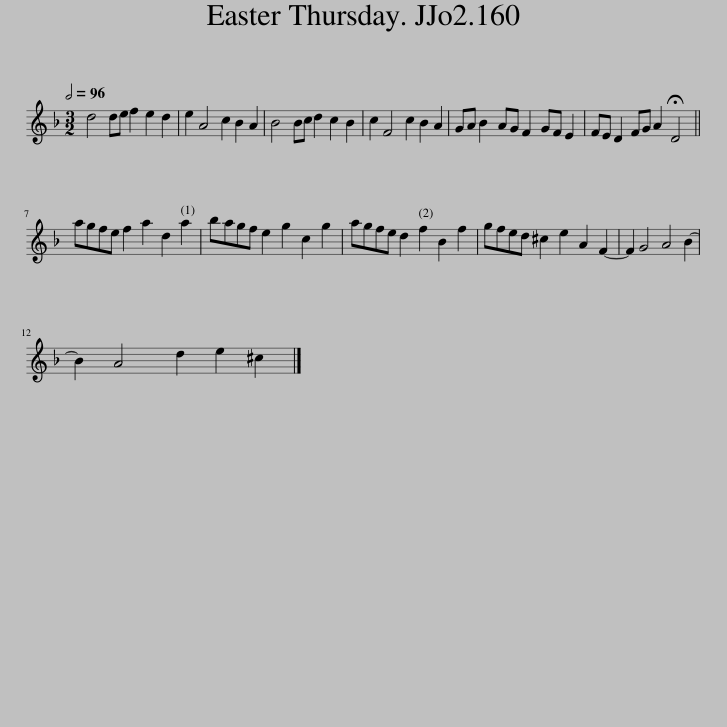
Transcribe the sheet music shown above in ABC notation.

X:1
L:1/8
Q:1/2=96
M:3/2
I:linebreak $
K:Dmin
V:1 treble
V:1
 d4 de f2 e2 d2 | e2 A4 c2 B2 A2 | B4 Bc d2 c2 B2 | c2 F4 c2 B2 A2 | GA B2 AG F2 GF E2 | %5
 FE D2 FG A2 !fermata!D4 ||$ agfe f2 a2 d2 a2 | bagf e2 g2 c2 g2 | agfe d2 f2 B2 f2 | gfed ^c2 e2 A2 F2- | %10
 F2 G4 A4 B2- |$ B2 A4 d2 e2 ^c2 |] %12
